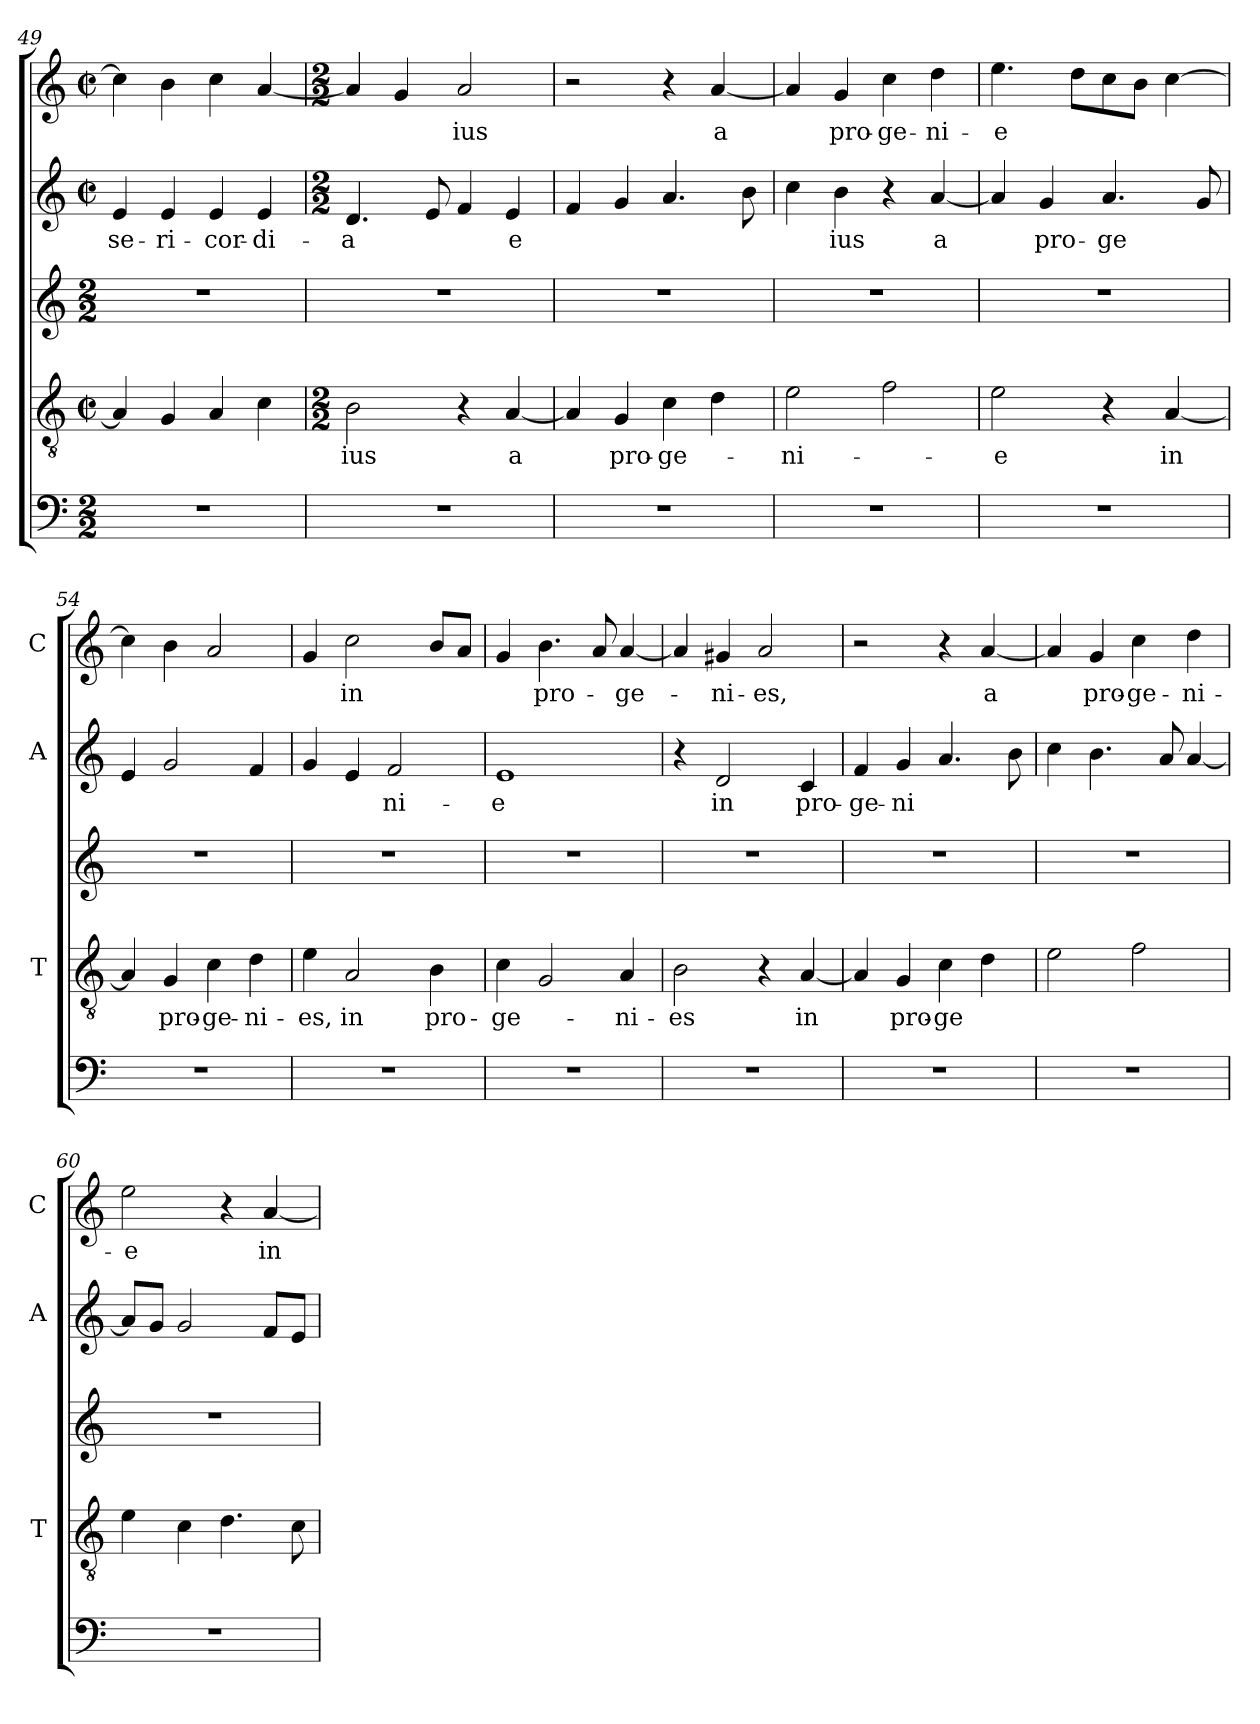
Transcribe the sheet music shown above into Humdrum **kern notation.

**kern	**kern	**text	**kern	**kern	**text	**kern	**text
*part5	*part4	*part4	*part3	*part2	*part2	*part1	*part1
*staff5	*staff4	*staff4	*staff3	*staff2	*staff2	*staff1	*staff1
*	*I'T	*	*	*I'A	*	*I'C	*
*clefF4	*clefGv2	*	*clefG2	*clefG2	*	*clefG2	*
*k[]	*k[]	*	*k[]	*k[]	*	*k[]	*
*C:	*C:	*	*C:	*C:	*	*C:	*
*M2/2	*M2/2	*	*M2/2	*M2/2	*	*M2/2	*
*	*met(c|)	*	*	*met(c|)	*	*met(c|)	*
=49	=49	=49	=49	=49	=49	=49	=49
!	!	!	!	!	!LO:LY:b	!	!
1r	4A/]	.	1r	4e/	-se-	4cc\]	.
!	!	!	!	!	!LO:LY:b	!	!
.	4G/	.	.	4e/	-ri-	4b\	.
!	!	!	!	!	!LO:LY:b	!	!
.	4A/	.	.	4e/	-cor-	4cc\	.
!	!	!	!	!	!LO:LY:b	!	!
.	4c\	.	.	4e/	-di-	[4a/	.
!!LO:LB:g=z
=50	=50	=50	=50	=50	=50	=50	=50
*	*M2/2	*	*	*M2/2	*	*M2/2	*
!	!	!LO:LY:b	!	!	!LO:LY:b	!	!
1r	2B\	-­ius	1r	4.d/	-­a	4a/]	.
.	.	.	.	.	.	4g/	.
.	.	.	.	8e/	.	.	.
!	!	!	!	!	!	!	!LO:LY:b
.	4r	.	.	4f/	.	2a/	-ius
!	!	!LO:LY:b	!	!	!LO:LY:b	!	!
.	[4A/	a	.	4e/	e	.	.
=51	=51	=51	=51	=51	=51	=51	=51
1r	4A/]	.	1r	4f/	.	2r	.
!	!	!LO:LY:b	!	!	!	!	!
.	4G/	pro-	.	4g/	.	.	.
!	!	!LO:LY:b	!	!	!	!	!
.	4c\	-ge-	.	4.a/	.	4r	.
!	!	!	!	!	!	!	!LO:LY:b
.	4d\	.	.	.	.	[4a/	a
.	.	.	.	8b\	.	.	.
=52	=52	=52	=52	=52	=52	=52	=52
!	!	!LO:LY:b	!	!	!	!	!
1r	2e\	-ni-	1r	4cc\	.	4a/]	.
!	!	!	!	!	!LO:LY:b	!	!LO:LY:b
.	.	.	.	4b\	ius	4g/	pro-
!	!	!	!	!	!	!	!LO:LY:b
.	2f\	.	.	4r	.	4cc\	-ge-
!	!	!	!	!	!LO:LY:b	!	!LO:LY:b
.	.	.	.	[4a/	a	4dd\	-ni-
=53	=53	=53	=53	=53	=53	=53	=53
!	!	!LO:LY:b	!	!	!	!	!LO:LY:b
1r	2e\	-e	1r	4a/]	.	4.ee\	-e
!	!	!	!	!	!LO:LY:b	!	!
.	.	.	.	4g/	pro-	.	.
.	.	.	.	.	.	8dd\L	.
!	!	!	!	!	!LO:LY:b	!	!
.	4r	.	.	4.a/	-ge	8cc\	.
.	.	.	.	.	.	8b\J	.
!	!	!LO:LY:b	!	!	!	!	!
.	[4A/	in	.	.	.	[4cc\	.
.	.	.	.	8g/	.	.	.
=54	=54	=54	=54	=54	=54	=54	=54
1r	4A/]	.	1r	4e/	.	4cc\]	.
!	!	!LO:LY:b	!	!	!	!	!
.	4G/	pro-	.	2g/	.	4b\	.
!	!	!LO:LY:b	!	!	!	!	!
.	4c\	-ge-	.	.	.	2a/	.
!	!	!LO:LY:b	!	!	!	!	!
.	4d\	-ni-	.	4f/	.	.	.
=55	=55	=55	=55	=55	=55	=55	=55
!	!	!LO:LY:b	!	!	!	!	!
1r	4e\	-es,	1r	4g/	.	4g/	.
!	!	!LO:LY:b	!	!	!	!	!LO:LY:b
.	2A/	in	.	4e/	.	2cc\	in
!	!	!	!	!	!LO:LY:b	!	!
.	.	.	.	2f/	ni-	.	.
!	!	!LO:LY:b	!	!	!	!	!
.	4B\	pro-	.	.	.	8b/L	.
.	.	.	.	.	.	8a/J	.
!!LO:LB:g=z
=56	=56	=56	=56	=56	=56	=56	=56
!	!	!LO:LY:b	!	!	!LO:LY:b	!	!
1r	4c\	-­ge-	1r	1e	-­e	4g/	.
!	!	!	!	!	!	!	!LO:LY:b
.	2G/	.	.	.	.	4.b\	pro-
.	.	.	.	.	.	8a/	.
!	!	!LO:LY:b	!	!	!	!	!LO:LY:b
.	4A/	-ni-	.	.	.	[4a/	-ge-
=57	=57	=57	=57	=57	=57	=57	=57
!	!	!LO:LY:b	!	!	!	!	!
1r	2B\	-es	1r	4r	.	4a/]	.
!	!	!	!	!	!LO:LY:b	!	!LO:LY:b
.	.	.	.	2d/	in	4g#/	-ni-
!	!	!	!	!	!	!	!LO:LY:b
.	4r	.	.	.	.	2a/	-es,
!	!	!LO:LY:b	!	!	!LO:LY:b	!	!
.	[4A/	in	.	4c/	pro-	.	.
=58	=58	=58	=58	=58	=58	=58	=58
!	!	!	!	!	!LO:LY:b	!	!
1r	4A/]	.	1r	4f/	-ge-	2r	.
!	!	!LO:LY:b	!	!	!LO:LY:b	!	!
.	4G/	pro-	.	4g/	-ni	.	.
!	!	!LO:LY:b	!	!	!	!	!
.	4c\	-ge	.	4.a/	.	4r	.
!	!	!	!	!	!	!	!LO:LY:b
.	4d\	.	.	.	.	[4a/	a
.	.	.	.	8b\	.	.	.
=59	=59	=59	=59	=59	=59	=59	=59
1r	2e\	.	1r	4cc\	.	4a/]	.
!	!	!	!	!	!	!	!LO:LY:b
.	.	.	.	4.b\	.	4g/	pro-
!	!	!	!	!	!	!	!LO:LY:b
.	2f\	.	.	.	.	4cc\	-ge-
.	.	.	.	8a/	.	.	.
!	!	!	!	!	!	!	!LO:LY:b
.	.	.	.	[4a/	.	4dd\	-ni-
=60	=60	=60	=60	=60	=60	=60	=60
!	!	!	!	!	!	!	!LO:LY:b
1r	4e\	.	1r	8a/L]	.	2ee\	-e
.	.	.	.	8g/J	.	.	.
.	4c\	.	.	2g/	.	.	.
.	4.d\	.	.	.	.	4r	.
!	!	!	!	!	!	!	!LO:LY:b
.	.	.	.	8f/L	.	[4a/	in
.	8c\	.	.	8e/J	.	.	.
=	=	=	=	=	=	=	=
*-	*-	*-	*-	*-	*-	*-	*-
